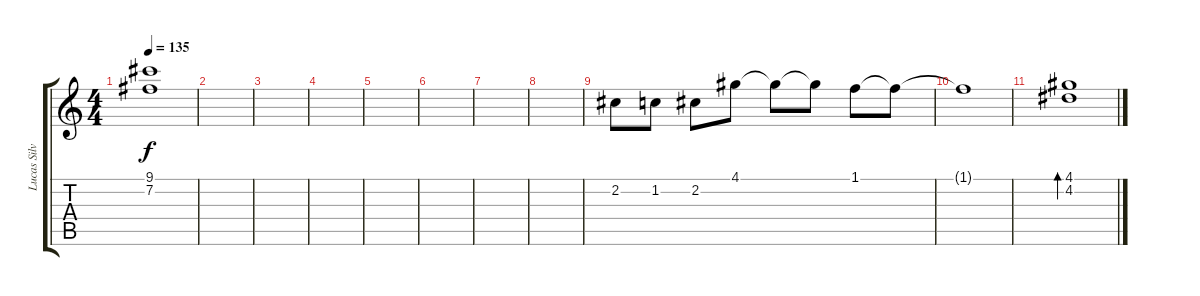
\track ("Lucas Silveira II" "Lucas Silv") {instrument electricguitarclean}
\staff {score tabs}
\tuning (E4 B3 G3 D3 A2 E2) {hide}
\ts (4 4)
\tempo 135
\clef g2
\ks c
(9.1 7.2).1{dy f} |
|
|
|
|
|
|
|
2.2.8 1.2.8 2.2.8 4.1.8 4.1{t}.8 4.1{t}.8 1.1.8 1.1{t}.8 |
1.1{t}.1 |
(4.1 4.2).1{bd 240}
